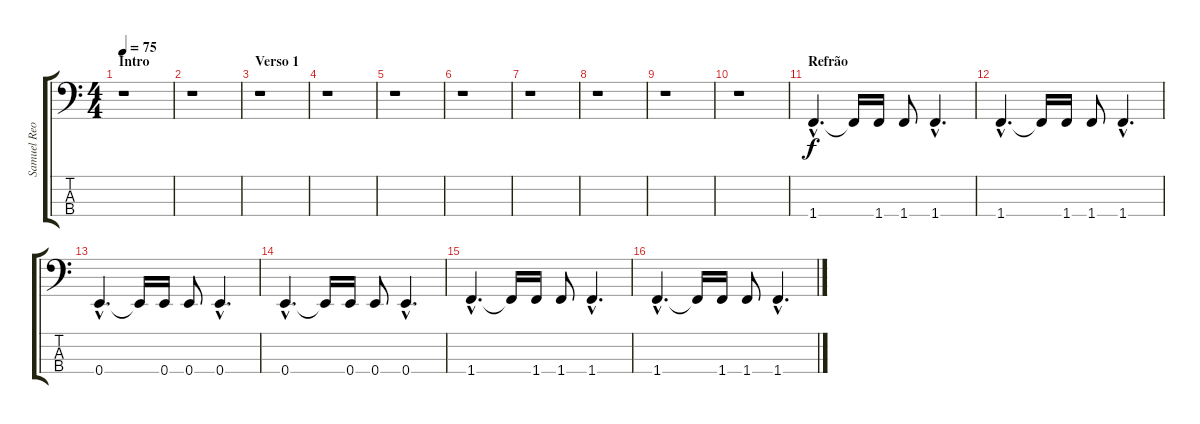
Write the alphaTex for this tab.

\track ("Samuel Reoli" "Samuel Reo") {instrument electricbassfinger}
\staff {score tabs}
\tuning (G2 D2 A1 E1) {hide}
\ts (4 4)
\section ("" "Intro")
\tempo 75
\clef f4
\ks c
r.1{dy f instrument electricbassfinger} |
r.1 |
\section ("" "Verso 1")
r.1 |
r.1 |
r.1 |
r.1 |
r.1 |
r.1 |
r.1 |
r.1 |
\section ("" "Refrão")
1.4{hac}.4{d} 1.4{t}.16 1.4.16 1.4.8 1.4{hac}.4{d} |
1.4{hac}.4{d} 1.4{t}.16 1.4.16 1.4.8 1.4{hac}.4{d} |
0.4{hac}.4{d} 0.4{t}.16 0.4.16 0.4.8 0.4{hac}.4{d} |
0.4{hac}.4{d} 0.4{t}.16 0.4.16 0.4.8 0.4{hac}.4{d} |
1.4{hac}.4{d} 1.4{t}.16 1.4.16 1.4.8 1.4{hac}.4{d} |
1.4{hac}.4{d} 1.4{t}.16 1.4.16 1.4.8 1.4{hac}.4{d}
